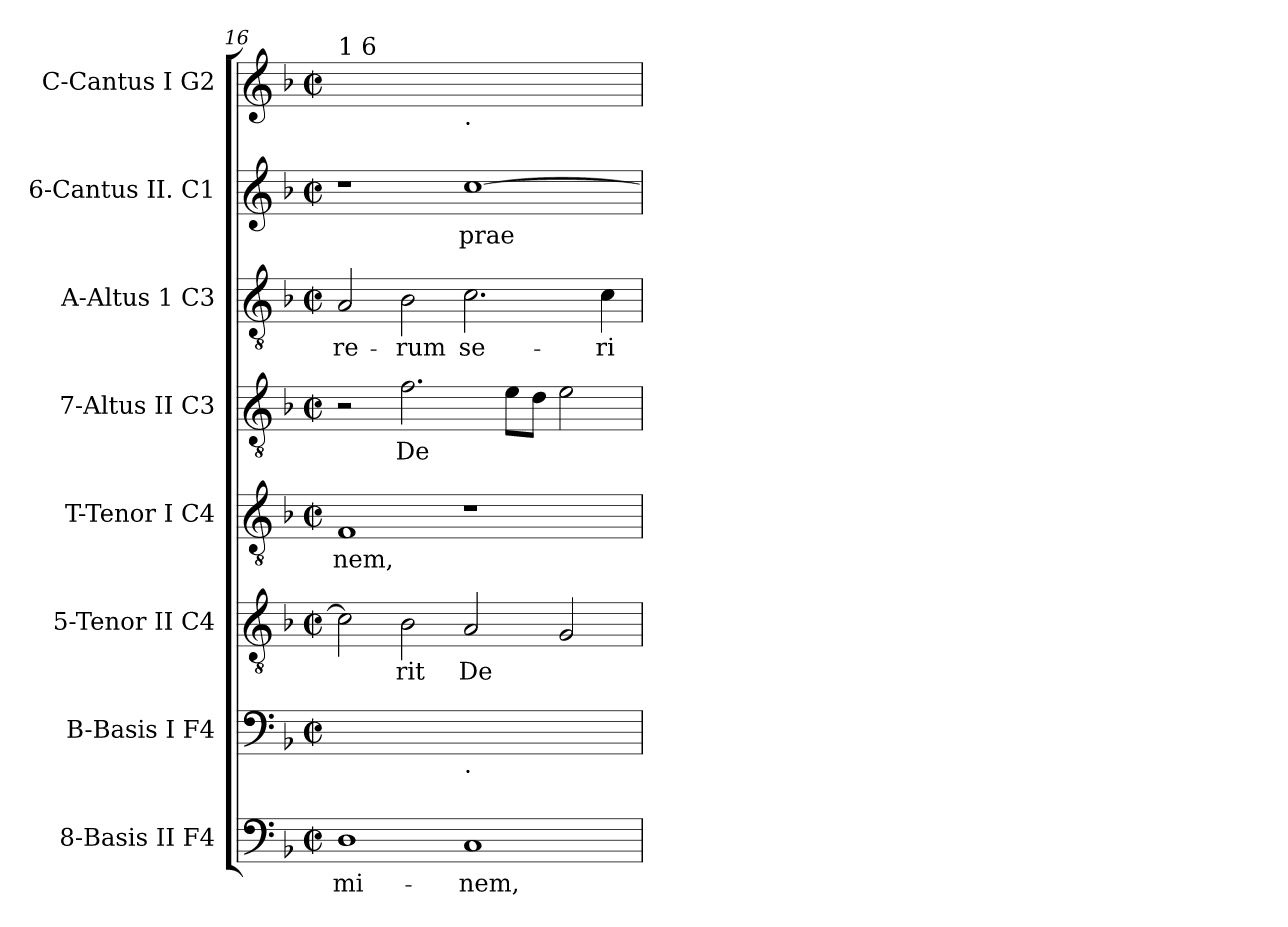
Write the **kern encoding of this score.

**kern	**text	**kern	**kern	**text	**kern	**text	**kern	**text	**kern	**text	**kern	**text	**kern
*part8	*part8	*part7	*part6	*part6	*part5	*part5	*part4	*part4	*part3	*part3	*part2	*part2	*part1
*staff8	*staff8	*staff7	*staff6	*staff6	*staff5	*staff5	*staff4	*staff4	*staff3	*staff3	*staff2	*staff2	*staff1
*I"8-Basis II  F4	*	*I"B-Basis I  F4	*I"5-Tenor II  C4	*	*I"T-Tenor I  C4	*	*I"7-Altus II  C3	*	*I"A-Altus 1  C3	*	*I"6-Cantus II.  C1	*	*I"C-Cantus I  G2
*	*	*I'B	*	*	*I'T	*	*	*	*I'A	*	*	*	*I'C
!!LO:PB:g=z
*clefF4	*	*clefF4	*clefGv2	*	*clefGv2	*	*clefGv2	*	*clefGv2	*	*clefG2	*	*clefG2
*k[b-]	*	*k[b-]	*k[b-]	*	*k[b-]	*	*k[b-]	*	*k[b-]	*	*k[b-]	*	*k[b-]
*F:	*	*F:	*F:	*	*F:	*	*F:	*	*F:	*	*F:	*	*F:
*M2/2	*	*M2/2	*M2/2	*	*M2/2	*	*M2/2	*	*M2/2	*	*M2/2	*	*M2/2
*met(c|)	*	*met(c|)	*met(c|)	*	*met(c|)	*	*met(c|)	*	*met(c|)	*	*met(c|)	*	*met(c|)
=16	=16	=16	=16	=16	=16	=16	=16	=16	=16	=16	=16	=16	=16
!	!	!	!	!	!	!	!	!	!	!	!	!	!LO:TX:a:t=1 6
!	!LO:LY:b:cj	!	!	!LO:LY:b:cj	!	!LO:LY:b:cj	!	!	!	!LO:LY:b:cj	!	!	!
1D	mi-	1ryy	2c\]	--	1F	-nem,	2r	.	2A/	re-	1r	.	1ryy
!	!	!	!	!LO:LY:b:cj	!	!	!	!LO:LY:b:cj	!	!LO:LY:b:cj	!	!	!
.	.	.	2B-\	-rit	.	.	2.f\	De-	2B-\	-rum	.	.	.
!	!	!	!	!	!	!	!	!	!	!	!	!	!LO:TX:b:t=.
!	!	!LO:TX:b:t=.	!	!	!	!	!	!	!	!	!	!	!
!	!LO:LY:b:cj	!	!	!LO:LY:b:cj	!	!	!	!	!	!LO:LY:b:cj	!	!LO:LY:b:cj	!
1C	-nem,	1ryy	2A/	De-	1r	.	.	.	2.c\	se-	[>1cc	prae-	1ryy
!	!	!	!	!	!	!	!	!LO:LY:b:cj	!	!	!	!	!
.	.	.	.	.	.	.	8e\L	--	.	.	.	.	.
!	!	!	!	!	!	!	!	!LO:LY:b:cj	!	!	!	!	!
.	.	.	.	.	.	.	8d\J	--	.	.	.	.	.
!	!	!	!	!LO:LY:b:cj	!	!	!	!LO:LY:b:cj	!	!	!	!	!
.	.	.	2G/	--	.	.	2e\	--	.	.	.	.	.
!	!	!	!	!	!	!	!	!	!	!LO:LY:b:cj	!	!	!
.	.	.	.	.	.	.	.	.	4c\	-ri-	.	.	.
=	=	=	=	=	=	=	=	=	=	=	=	=	=
*-	*-	*-	*-	*-	*-	*-	*-	*-	*-	*-	*-	*-	*-
